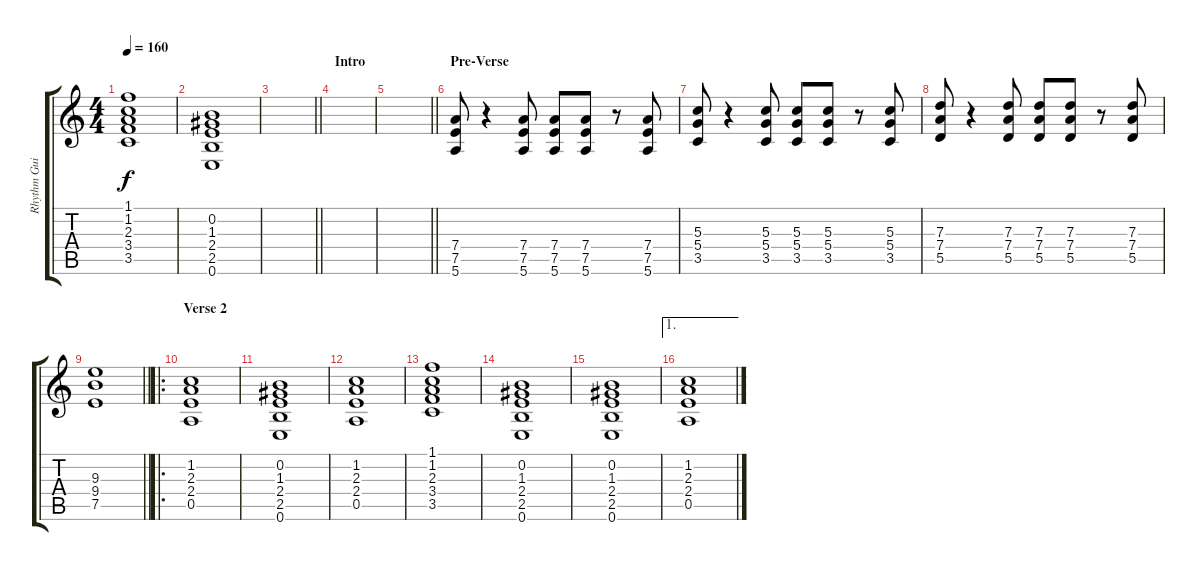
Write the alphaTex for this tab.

\track ("Rhythm Guitar" "Rhythm Gui") {instrument electricguitarclean}
\staff {score tabs}
\tuning (E4 B3 G3 D3 A2 E2) {hide}
\ts (4 4)
\tempo 160
\clef g2
\ks c
(1.1 1.2 2.3 3.4 3.5).1{dy f} |
(0.2 1.3 2.4 2.5 0.6).1 |
\barLineRight lightlight
|
\section ("" "Intro")
|
\barLineRight lightlight
|
\section ("" "Pre-Verse")
(7.4 7.5 5.6).8 r.4 (7.4 7.5 5.6).8 (7.4 7.5 5.6).8 (7.4 7.5 5.6).8 r.8 (7.4 7.5 5.6).8 |
(5.3 5.4 3.5).8 r.4 (5.3 5.4 3.5).8 (5.3 5.4 3.5).8 (5.3 5.4 3.5).8 r.8 (5.3 5.4 3.5).8 |
(7.3 7.4 5.5).8 r.4 (7.3 7.4 5.5).8 (7.3 7.4 5.5).8 (7.3 7.4 5.5).8 r.8 (7.3 7.4 5.5).8 |
\barLineRight lightlight
(9.3 9.4 7.5).1 |
\ro
\section ("" "Verse 2")
(1.2 2.3 2.4 0.5).1 |
(0.2 1.3 2.4 2.5 0.6).1 |
(1.2 2.3 2.4 0.5).1 |
(1.1 1.2 2.3 3.4 3.5).1 |
(0.2 1.3 2.4 2.5 0.6).1 |
(0.2 1.3 2.4 2.5 0.6).1 |
\ae 1
(1.2 2.3 2.4 0.5).1
